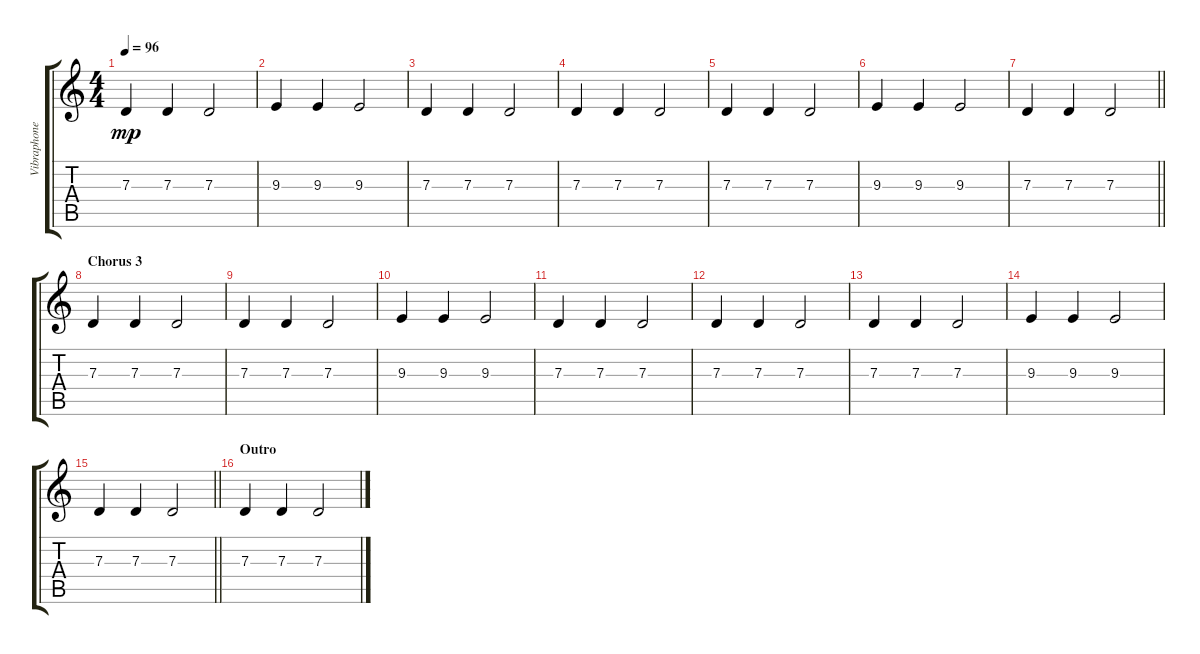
\track ("Vibraphone" "Vibraphone") {instrument vibraphone}
\staff {score tabs}
\tuning (E4 B3 G3 D3 A2 E2) {hide}
\ts (4 4)
\tempo 96
\clef g2
\ks c
7.3.4{dy mp} 7.3.4 7.3.2 |
9.3.4 9.3.4 9.3.2 |
7.3.4 7.3.4 7.3.2 |
7.3.4 7.3.4 7.3.2 |
7.3.4 7.3.4 7.3.2 |
9.3.4 9.3.4 9.3.2 |
\barLineRight lightlight
7.3.4 7.3.4 7.3.2 |
\section ("" "Chorus 3")
7.3.4 7.3.4 7.3.2 |
7.3.4 7.3.4 7.3.2 |
9.3.4 9.3.4 9.3.2 |
7.3.4 7.3.4 7.3.2 |
7.3.4 7.3.4 7.3.2 |
7.3.4 7.3.4 7.3.2 |
9.3.4 9.3.4 9.3.2 |
\barLineRight lightlight
7.3.4 7.3.4 7.3.2 |
\section ("" "Outro")
7.3.4 7.3.4 7.3.2
